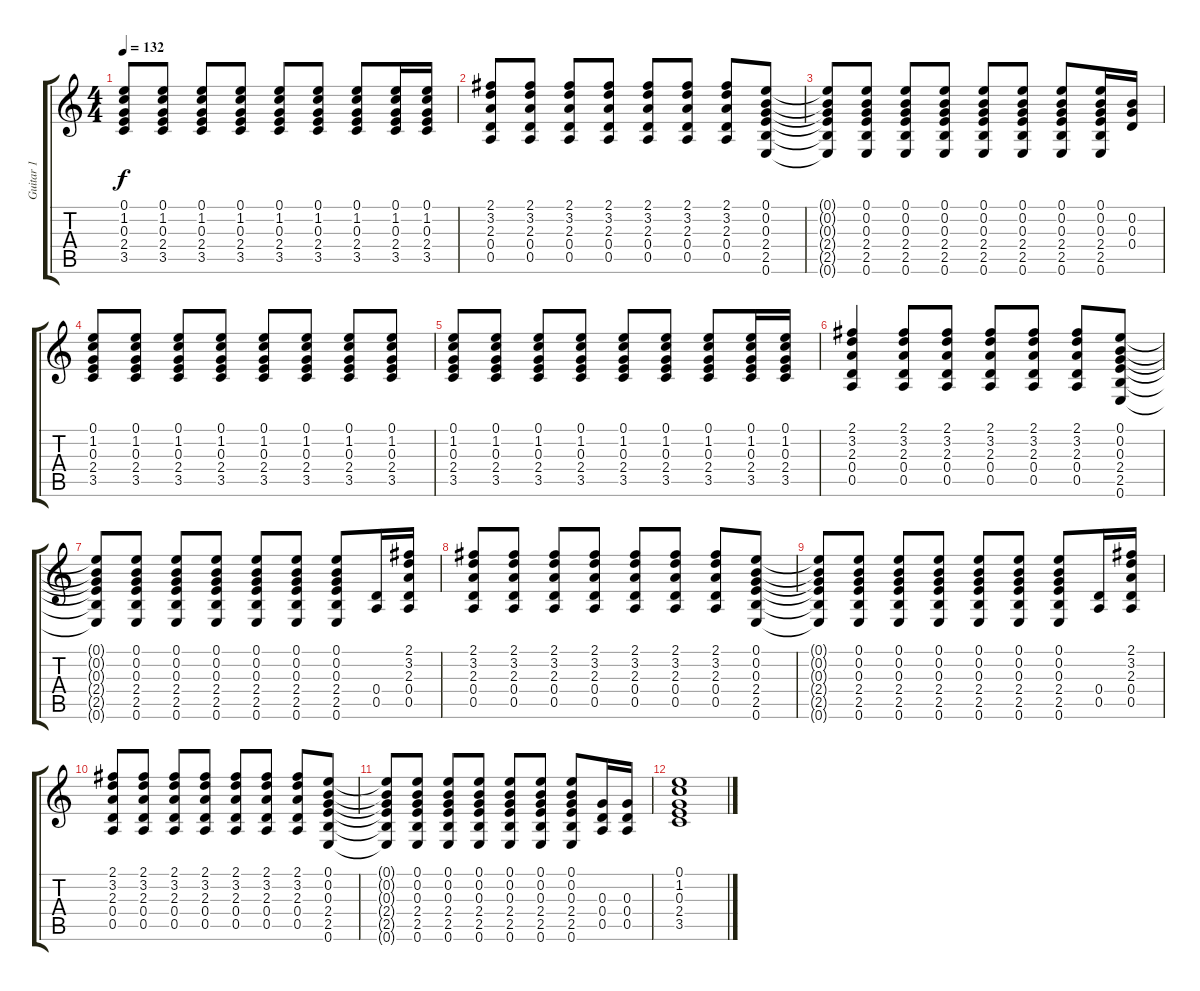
\track ("Guitar 1" "Guitar 1") {instrument acousticguitarsteel}
\staff {score tabs}
\tuning (E4 B3 G3 D3 A2 E2) {hide}
\ts (4 4)
\tempo 132
\clef g2
\ks c
(0.1 1.2 0.3 2.4 3.5).8{dy f} (0.1 1.2 0.3 2.4 3.5).8 (0.1 1.2 0.3 2.4 3.5).8 (0.1 1.2 0.3 2.4 3.5).8 (0.1 1.2 0.3 2.4 3.5).8 (0.1 1.2 0.3 2.4 3.5).8 (0.1 1.2 0.3 2.4 3.5).8 (0.1 1.2 0.3 2.4 3.5).16 (0.1 1.2 0.3 2.4 3.5).16 |
(2.1 3.2 2.3 0.4 0.5).8 (2.1 3.2 2.3 0.4 0.5).8 (2.1 3.2 2.3 0.4 0.5).8 (2.1 3.2 2.3 0.4 0.5).8 (2.1 3.2 2.3 0.4 0.5).8 (2.1 3.2 2.3 0.4 0.5).8 (2.1 3.2 2.3 0.4 0.5).8 (0.1 0.2 0.3 2.4 2.5 0.6).8 |
(0.1{t} 0.2{t} 0.3{t} 2.4{t} 2.5{t} 0.6{t}).8 (0.1 0.2 0.3 2.4 2.5 0.6).8 (0.1 0.2 0.3 2.4 2.5 0.6).8 (0.1 0.2 0.3 2.4 2.5 0.6).8 (0.1 0.2 0.3 2.4 2.5 0.6).8 (0.1 0.2 0.3 2.4 2.5 0.6).8 (0.1 0.2 0.3 2.4 2.5 0.6).8 (0.1 0.2 0.3 2.4 2.5 0.6).16 (0.2 0.3 0.4).16 |
(0.1 1.2 0.3 2.4 3.5).8 (0.1 1.2 0.3 2.4 3.5).8 (0.1 1.2 0.3 2.4 3.5).8 (0.1 1.2 0.3 2.4 3.5).8 (0.1 1.2 0.3 2.4 3.5).8 (0.1 1.2 0.3 2.4 3.5).8 (0.1 1.2 0.3 2.4 3.5).8 (0.1 1.2 0.3 2.4 3.5).8 |
(0.1 1.2 0.3 2.4 3.5).8 (0.1 1.2 0.3 2.4 3.5).8 (0.1 1.2 0.3 2.4 3.5).8 (0.1 1.2 0.3 2.4 3.5).8 (0.1 1.2 0.3 2.4 3.5).8 (0.1 1.2 0.3 2.4 3.5).8 (0.1 1.2 0.3 2.4 3.5).8 (0.1 1.2 0.3 2.4 3.5).16 (0.1 1.2 0.3 2.4 3.5).16 |
(2.1 3.2 2.3 0.4 0.5).4 (2.1 3.2 2.3 0.4 0.5).8 (2.1 3.2 2.3 0.4 0.5).8 (2.1 3.2 2.3 0.4 0.5).8 (2.1 3.2 2.3 0.4 0.5).8 (2.1 3.2 2.3 0.4 0.5).8 (0.1 0.2 0.3 2.4 2.5 0.6).8 |
(0.1{t} 0.2{t} 0.3{t} 2.4{t} 2.5{t} 0.6{t}).8 (0.1 0.2 0.3 2.4 2.5 0.6).8 (0.1 0.2 0.3 2.4 2.5 0.6).8 (0.1 0.2 0.3 2.4 2.5 0.6).8 (0.1 0.2 0.3 2.4 2.5 0.6).8 (0.1 0.2 0.3 2.4 2.5 0.6).8 (0.1 0.2 0.3 2.4 2.5 0.6).8 (0.4 0.5).16 (2.1 3.2 2.3 0.4 0.5).16 |
(2.1 3.2 2.3 0.4 0.5).8 (2.1 3.2 2.3 0.4 0.5).8 (2.1 3.2 2.3 0.4 0.5).8 (2.1 3.2 2.3 0.4 0.5).8 (2.1 3.2 2.3 0.4 0.5).8 (2.1 3.2 2.3 0.4 0.5).8 (2.1 3.2 2.3 0.4 0.5).8 (0.1 0.2 0.3 2.4 2.5 0.6).8 |
(0.1{t} 0.2{t} 0.3{t} 2.4{t} 2.5{t} 0.6{t}).8 (0.1 0.2 0.3 2.4 2.5 0.6).8 (0.1 0.2 0.3 2.4 2.5 0.6).8 (0.1 0.2 0.3 2.4 2.5 0.6).8 (0.1 0.2 0.3 2.4 2.5 0.6).8 (0.1 0.2 0.3 2.4 2.5 0.6).8 (0.1 0.2 0.3 2.4 2.5 0.6).8 (0.4 0.5).16 (2.1 3.2 2.3 0.4 0.5).16 |
(2.1 3.2 2.3 0.4 0.5).8 (2.1 3.2 2.3 0.4 0.5).8 (2.1 3.2 2.3 0.4 0.5).8 (2.1 3.2 2.3 0.4 0.5).8 (2.1 3.2 2.3 0.4 0.5).8 (2.1 3.2 2.3 0.4 0.5).8 (2.1 3.2 2.3 0.4 0.5).8 (0.1 0.2 0.3 2.4 2.5 0.6).8 |
(0.1{t} 0.2{t} 0.3{t} 2.4{t} 2.5{t} 0.6{t}).8 (0.1 0.2 0.3 2.4 2.5 0.6).8 (0.1 0.2 0.3 2.4 2.5 0.6).8 (0.1 0.2 0.3 2.4 2.5 0.6).8 (0.1 0.2 0.3 2.4 2.5 0.6).8 (0.1 0.2 0.3 2.4 2.5 0.6).8 (0.1 0.2 0.3 2.4 2.5 0.6).8 (0.3 0.4 0.5).16 (0.3 0.4 0.5).16 |
(0.1 1.2 0.3 2.4 3.5).1
